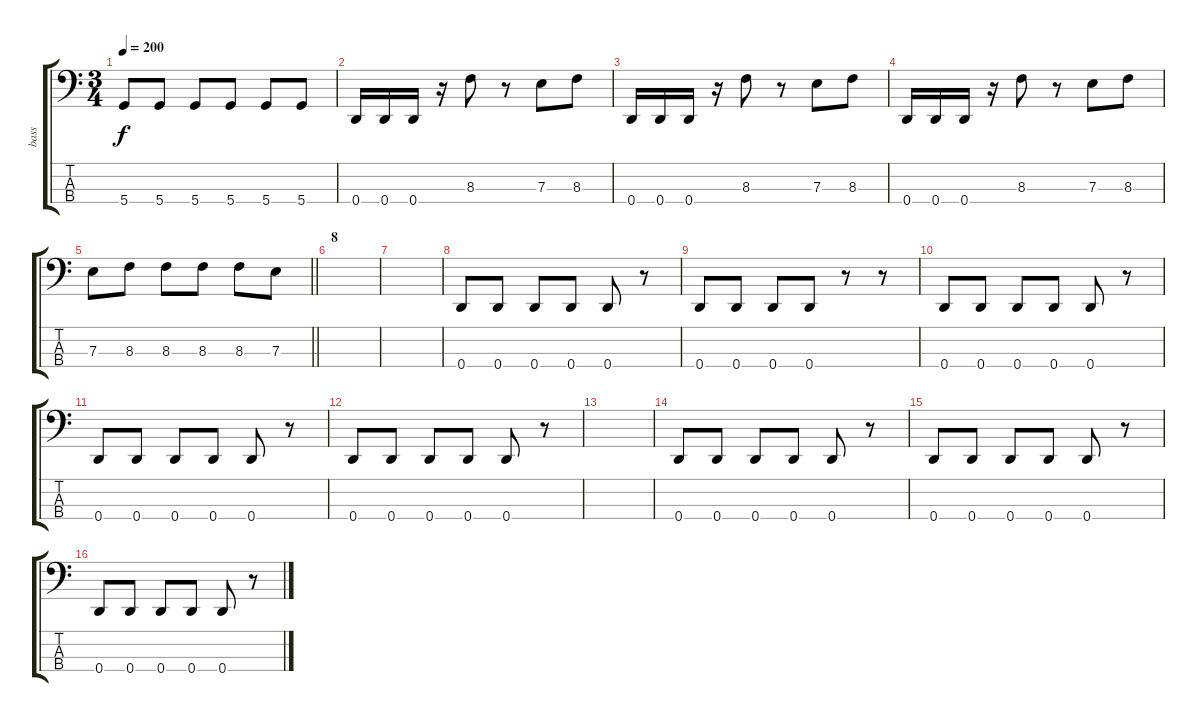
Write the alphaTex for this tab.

\track ("bass" "bass") {instrument electricbasspick}
\staff {score tabs}
\tuning (G2 D2 A1 D1) {hide}
\ts (3 4)
\tempo 200
\clef f4
\ks c
5.4.8{dy f} 5.4.8 5.4.8 5.4.8 5.4.8 5.4.8 |
0.4.16 0.4.16 0.4.16 r.16 8.3.8 r.8 7.3.8 8.3.8 |
0.4.16 0.4.16 0.4.16 r.16 8.3.8 r.8 7.3.8 8.3.8 |
0.4.16 0.4.16 0.4.16 r.16 8.3.8 r.8 7.3.8 8.3.8 |
\barLineRight lightlight
7.3.8 8.3.8 8.3.8 8.3.8 8.3.8 7.3.8 |
\section ("" "8")
|
|
0.4.8 0.4.8 0.4.8 0.4.8 0.4.8 r.8 |
0.4.8 0.4.8 0.4.8 0.4.8 r.8 r.8 |
0.4.8 0.4.8 0.4.8 0.4.8 0.4.8 r.8 |
0.4.8 0.4.8 0.4.8 0.4.8 0.4.8 r.8 |
0.4.8 0.4.8 0.4.8 0.4.8 0.4.8 r.8 |
|
0.4.8 0.4.8 0.4.8 0.4.8 0.4.8 r.8 |
0.4.8 0.4.8 0.4.8 0.4.8 0.4.8 r.8 |
0.4.8 0.4.8 0.4.8 0.4.8 0.4.8 r.8
